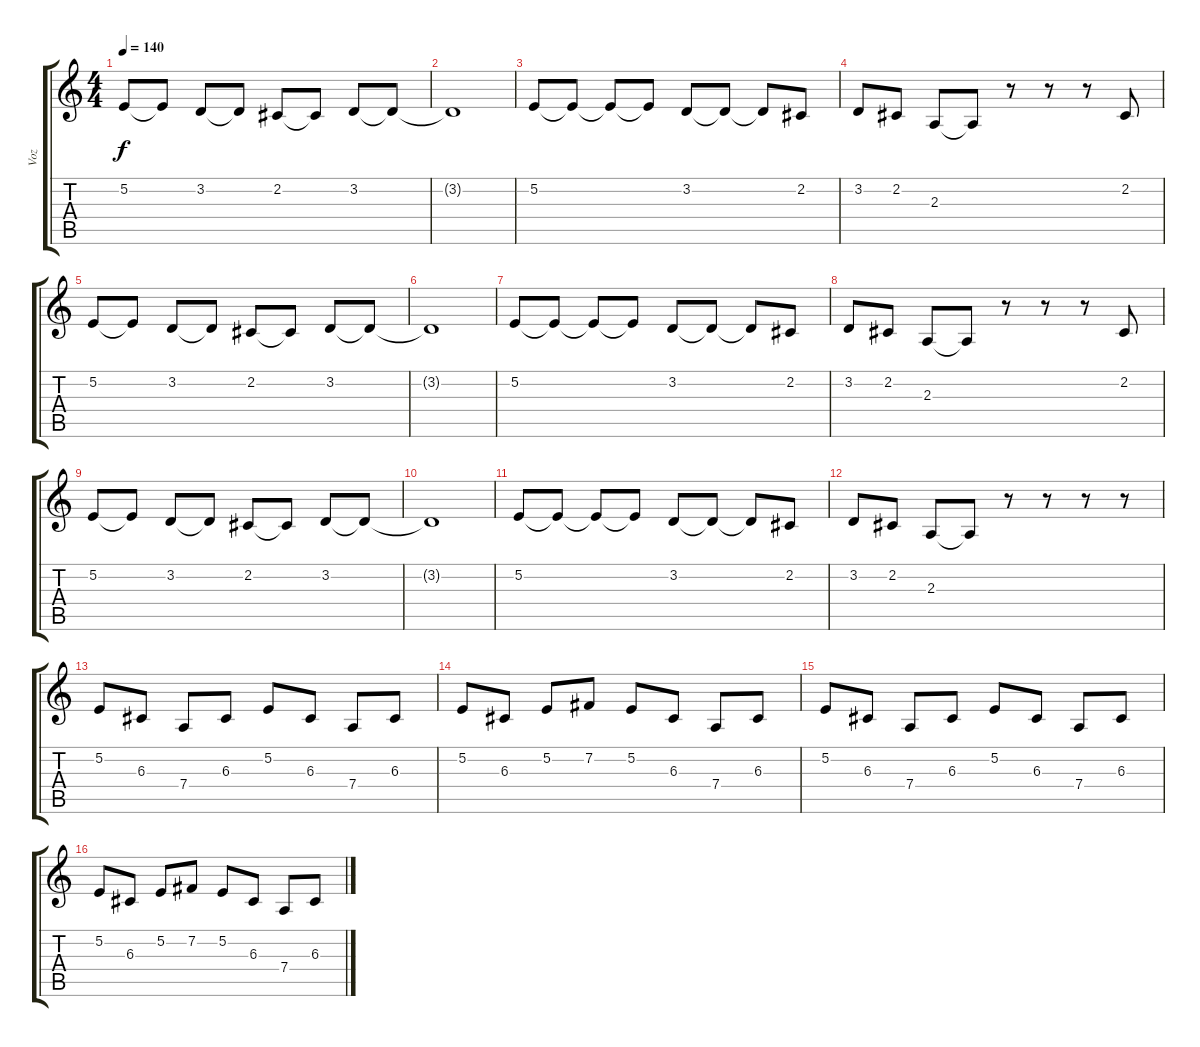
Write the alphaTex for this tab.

\track ("Voz" "Voz") {instrument oboe}
\staff {score tabs}
\tuning (E4 B3 G3 D3 A2 E2) {hide}
\ts (4 4)
\tempo 140
\clef g2
\ks c
5.2.8{dy f} 5.2{t}.8 3.2.8 3.2{t}.8 2.2.8 2.2{t}.8 3.2.8 3.2{t}.8 |
3.2{t}.1 |
5.2.8 5.2{t}.8 5.2{t}.8 5.2{t}.8 3.2.8 3.2{t}.8 3.2{t}.8 2.2.8 |
3.2.8 2.2.8 2.3.8 2.3{t}.8 r.8 r.8 r.8 2.2.8 |
5.2.8 5.2{t}.8 3.2.8 3.2{t}.8 2.2.8 2.2{t}.8 3.2.8 3.2{t}.8 |
3.2{t}.1 |
5.2.8 5.2{t}.8 5.2{t}.8 5.2{t}.8 3.2.8 3.2{t}.8 3.2{t}.8 2.2.8 |
3.2.8 2.2.8 2.3.8 2.3{t}.8 r.8 r.8 r.8 2.2.8 |
5.2.8 5.2{t}.8 3.2.8 3.2{t}.8 2.2.8 2.2{t}.8 3.2.8 3.2{t}.8 |
3.2{t}.1 |
5.2.8 5.2{t}.8 5.2{t}.8 5.2{t}.8 3.2.8 3.2{t}.8 3.2{t}.8 2.2.8 |
3.2.8 2.2.8 2.3.8 2.3{t}.8 r.8 r.8 r.8 r.8 |
5.2.8 6.3.8 7.4.8 6.3.8 5.2.8 6.3.8 7.4.8 6.3.8 |
5.2.8 6.3.8 5.2.8 7.2.8 5.2.8 6.3.8 7.4.8 6.3.8 |
5.2.8 6.3.8 7.4.8 6.3.8 5.2.8 6.3.8 7.4.8 6.3.8 |
5.2.8 6.3.8 5.2.8 7.2.8 5.2.8 6.3.8 7.4.8 6.3.8
